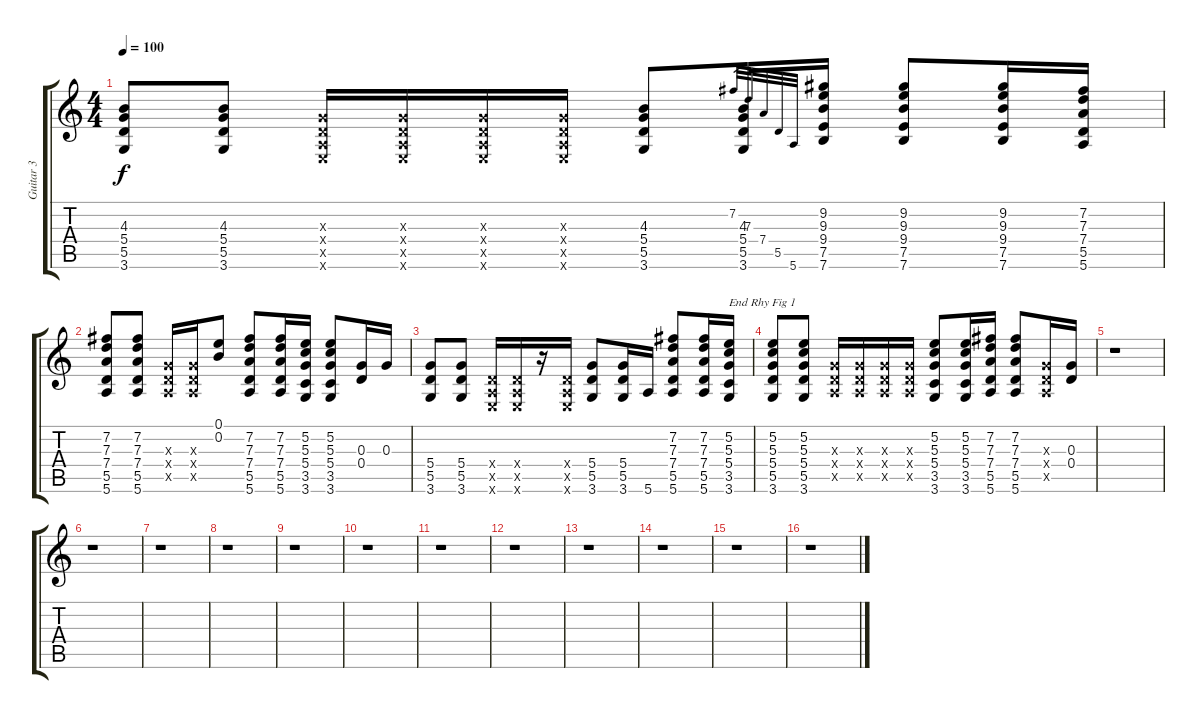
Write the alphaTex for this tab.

\track ("Guitar 3" "Guitar 3") {instrument electricguitarjazz}
\staff {score tabs}
\tuning (E4 B3 G3 D3 A2 E2) {hide}
\ts (4 4)
\tempo 100
\clef g2
\ks c
(4.3 5.4 5.5 3.6).8{dy f} (4.3 5.4 5.5 3.6).8 (0.3{x} 0.4{x} 0.5{x} 0.6{x}).16 (0.3{x} 0.4{x} 0.5{x} 0.6{x}).16 (0.3{x} 0.4{x} 0.5{x} 0.6{x}).16 (0.3{x} 0.4{x} 0.5{x} 0.6{x}).16 (4.3 5.4 5.5 3.6).8 (4.3 5.4 5.5 3.6).16 7.2.32{gr} 7.3.32{gr} 7.4.32{gr} 5.5.32{gr} 5.6.32{gr} (9.2 9.3 9.4 7.5 7.6).16 (9.2 9.3 9.4 7.5 7.6).8 (9.2 9.3 9.4 7.5 7.6).16 (7.2 7.3 7.4 5.5 5.6).16 |
(7.2 7.3 7.4 5.5 5.6).8 (7.2 7.3 7.4 5.5 5.6).8 (0.3{x} 0.4{x} 0.5{x}).16 (0.3{x} 0.4{x} 0.5{x}).16 (0.1 0.2).8 (7.2 7.3 7.4 5.5 5.6).8 (7.2 7.3 7.4 5.5 5.6).16 (5.2 5.3 5.4 3.5 3.6).16 (5.2 5.3 5.4 3.5 3.6).8 (0.3 0.4).16 0.3.16 |
(5.4 5.5 3.6).8 (5.4 5.5 3.6).8 (0.4{x} 0.5{x} 0.6{x}).16 (0.4{x} 0.5{x} 0.6{x}).16 r.16 (0.4{x} 0.5{x} 0.6{x}).16 (5.4 5.5 3.6).8 (5.4 5.5 3.6).16 5.6.16 (7.2 7.3 7.4 5.5 5.6).8 (7.2 7.3 7.4 5.5 5.6).16 (5.2 5.3 5.4 3.5 3.6).16{txt "End Rhy Fig 1"} |
(5.2 5.3 5.4 5.5 3.6).8 (5.2 5.3 5.4 5.5 3.6).8 (0.3{x} 0.4{x} 0.5{x}).16 (0.3{x} 0.4{x} 0.5{x}).16 (0.3{x} 0.4{x} 0.5{x}).16 (0.3{x} 0.4{x} 0.5{x}).16 (5.2 5.3 5.4 3.5 3.6).8 (5.2 5.3 5.4 3.5 3.6).16 (7.2 7.3 7.4 5.5 5.6).16 (7.2 7.3 7.4 5.5 5.6).8 (0.3{x} 0.4{x} 0.5{x}).16 (0.3 0.4).16 |
r.1 |
r.1 |
r.1 |
r.1 |
r.1 |
r.1 |
r.1 |
r.1 |
r.1 |
r.1 |
r.1 |
r.1
